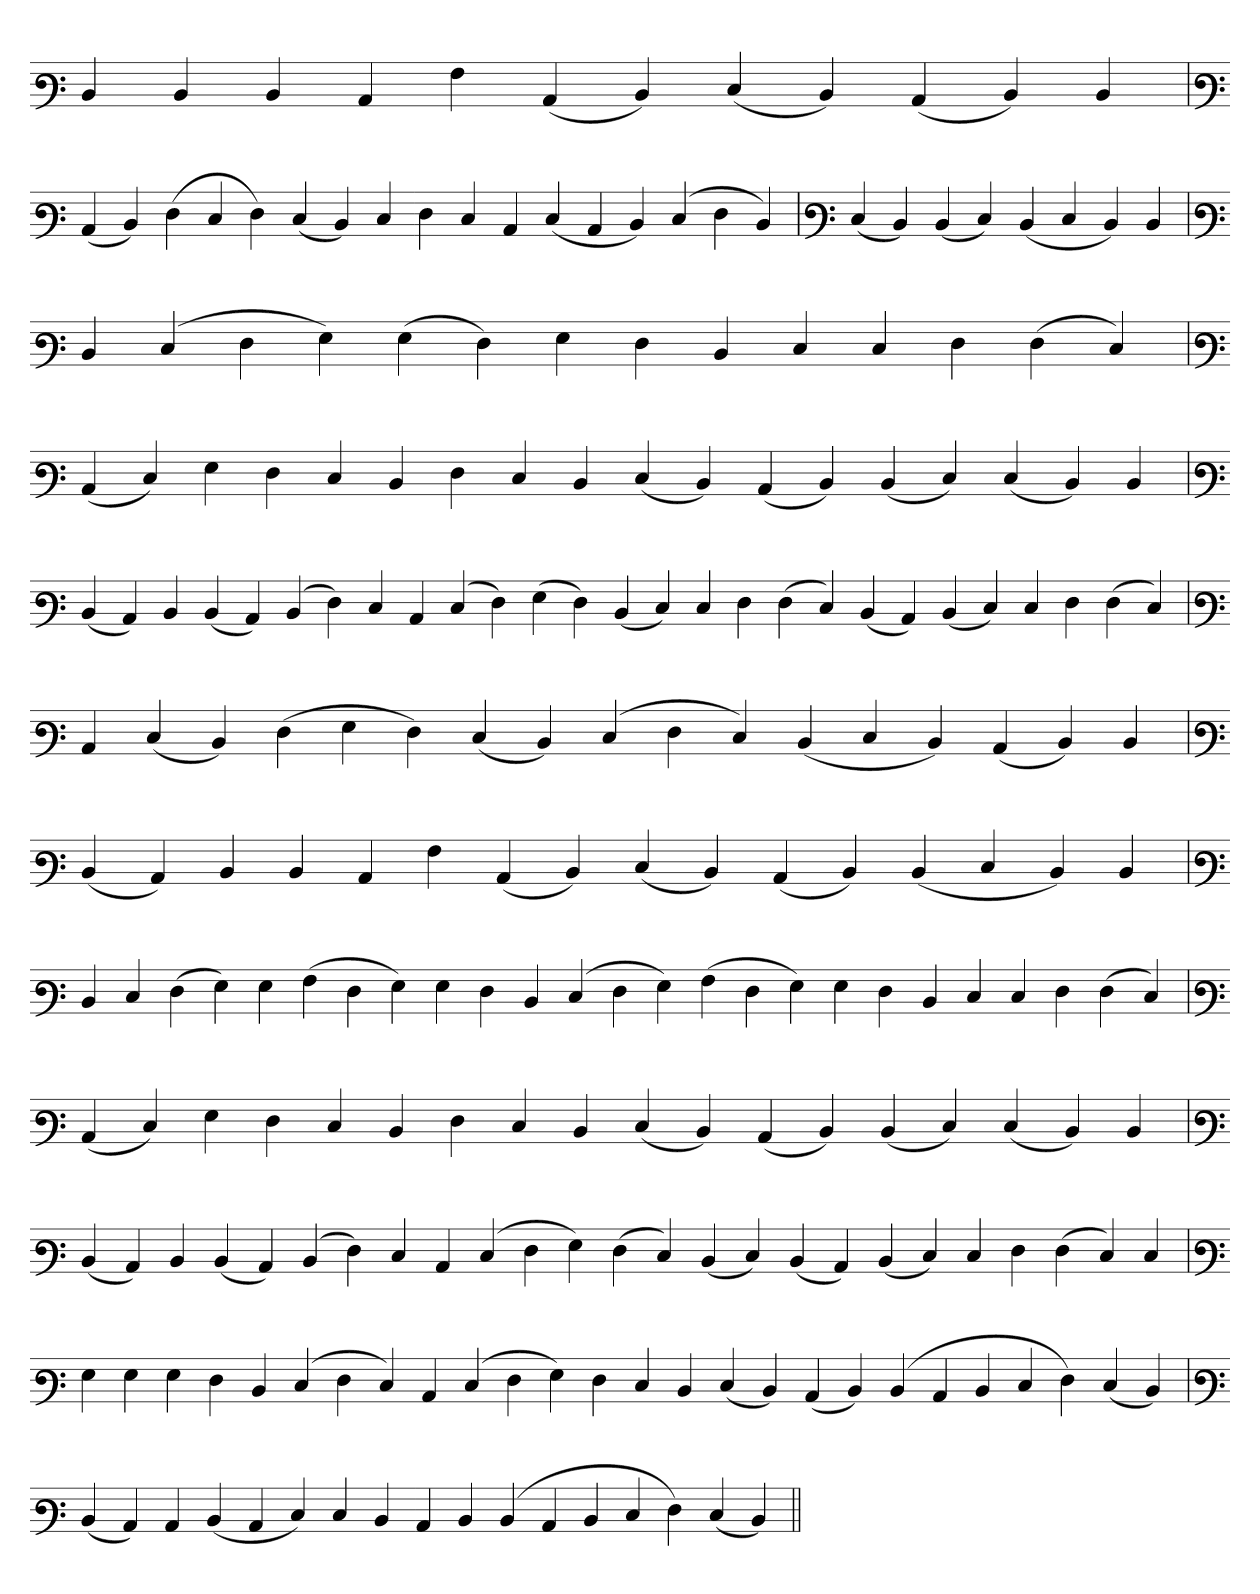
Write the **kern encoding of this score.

**kern
*part1
*staff1
*clefF3
=
4D
4D
4D
4C
4A
(4C
4D)
(4E
4D)
(4C
4D)
4D
=`
*clefF3
(4C
4D)
(4F
4E
4F)
(4E
4D)
4E
4F
4E
4C
(4E
4C
4D)
(4E
4F
4D)
=`
*clefF3
(4E
4D)
(4D
4E)
(4D
4E
4D)
4D
='
*clefF3
4D
(4E
4F
4G)
(4G
4F)
4G
4F
4D
4E
4E
4F
(4F
4E)
=`
*clefF3
(4C
4E)
4G
4F
4E
4D
4F
4E
4D
(4E
4D)
(4C
4D)
(4D
4E)
(4E
4D)
4D
='
*clefF3
(4D
4C)
4D
(4D
4C)
(4D
4F)
4E
4C
(4E
4F)
(4G
4F)
(4D
4E)
4E
4F
(4F
4E)
(4D
4C)
(4D
4E)
4E
4F
(4F
4E)
=`
*clefF3
4C
(4E
4D)
(4F
4G
4F)
(4E
4D)
(4E
4F
4E)
(4D
4E
4D)
(4C
4D)
4D
=
*clefF3
(4D
4C)
4D
4D
4C
4A
(4C
4D)
(4E
4D)
(4C
4D)
(4D
4E
4D)
4D
=`
*clefF3
4D
4E
(4F
4G)
4G
(4A
4F
4G)
4G
4F
4D
(4E
4F
4G)
(4A
4F
4G)
4G
4F
4D
4E
4E
4F
(4F
4E)
=`
*clefF3
(4C
4E)
4G
4F
4E
4D
4F
4E
4D
(4E
4D)
(4C
4D)
(4D
4E)
(4E
4D)
4D
=
*clefF3
(4D
4C)
4D
(4D
4C)
(4D
4F)
4E
4C
(4E
4F
4G)
(4F
4E)
(4D
4E)
(4D
4C)
(4D
4E)
4E
4F
(4F
4E)
4E
='
*clefF3
4G
4G
4G
4F
4D
(4E
4F
4E)
4C
(4E
4F
4G)
4F
4E
4D
(4E
4D)
(4C
4D)
(4D
4C
4D
4E
4F)
(4E
4D)
=
*clefF3
(4D
4C)
4C
(4D
4C
4E)
4E
4D
4C
4D
(4D
4C
4D
4E
4F)
(4E
4D)
=||
*-
